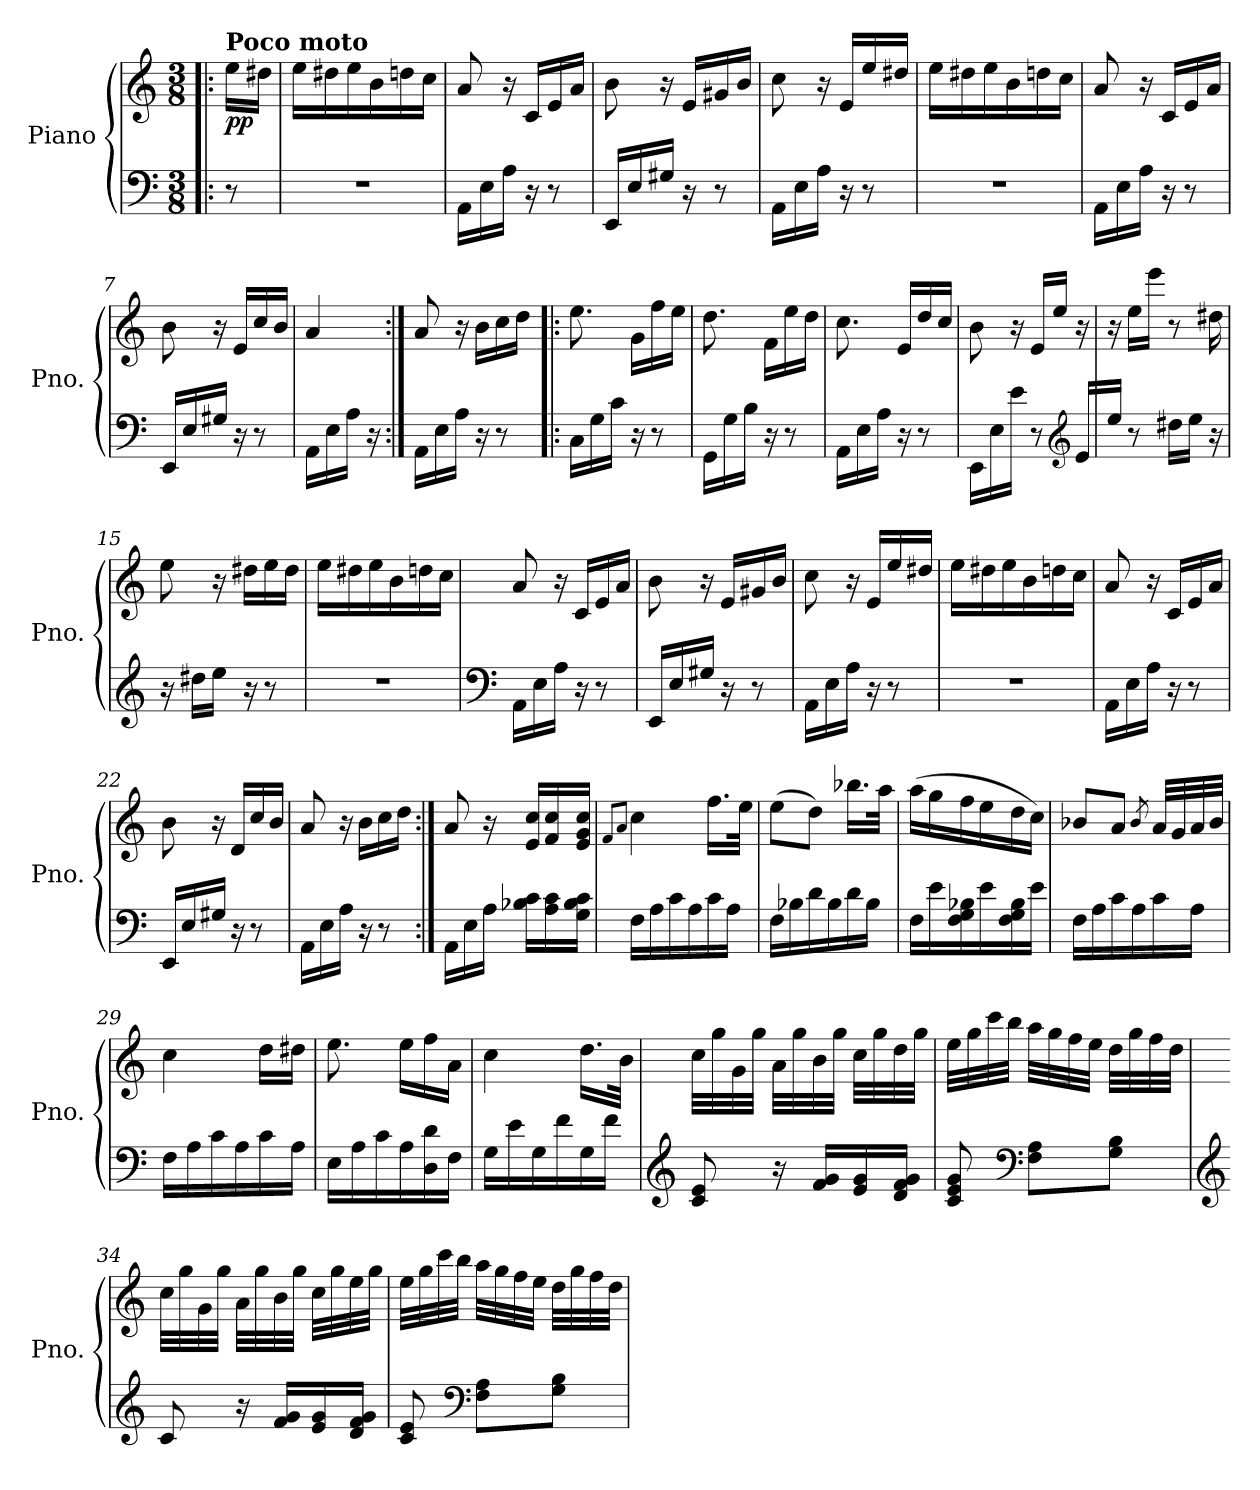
**kern	**kern	**dynam
*part1	*part1	*part1
*staff2	*staff1	*staff1/2
*I"Piano	*	*
*I'Pno.	*	*
*clefF4	*clefG2	*
*k[]	*k[]	*
*M3/8	*M3/8	*
=!|:	=!|:	=!|:
!	!LO:TX:a:B:t=Poco moto	!
!	!	!LO:DY:b
8r	16ee\LL	pp
.	16dd#X\JJ	.
=1	=1	=1
4.r	16ee\LL	.
.	16dd#X\	.
.	16ee\	.
.	16b\	.
.	16ddn\	.
.	16cc\JJ	.
=2	=2	=2
16AA\LL	8a/	.
16E\	.	.
16A\JJ	16r	.
16r	16c/LL	.
8r	16e/	.
.	16a/JJ	.
=3	=3	=3
16EE/LL	8b\	.
16E/	.	.
16G#X/JJ	16r	.
16r	16e/LL	.
8r	16g#X/	.
.	16b/JJ	.
=4	=4	=4
16AA\LL	8cc\	.
16E\	.	.
16A\JJ	16r	.
16r	16e/LL	.
8r	16ee/	.
.	16dd#X/JJ	.
=5	=5	=5
4.r	16ee\LL	.
.	16dd#X\	.
.	16ee\	.
.	16b\	.
.	16ddn\	.
.	16cc\JJ	.
!!LO:LB:g=z
=6	=6	=6
16AA\LL	8a/	.
16E\	.	.
16A\JJ	16r	.
16r	16c/LL	.
8r	16e/	.
.	16a/JJ	.
=7	=7	=7
16EE/LL	8b\	.
16E/	.	.
16G#X/JJ	16r	.
16r	16e/LL	.
8r	16cc/	.
.	16b/JJ	.
=8	=8	=8
16AA\LL	4a/	.
16E\	.	.
16A\JJ	.	.
16r	.	.
=9:|!	=9:|!	=9:|!
16AA\LL	8a/	.
16E\	.	.
16A\JJ	16r	.
16r	16b\LL	.
8r	16cc\	.
.	16dd\JJ	.
=10!|:	=10!|:	=10!|:
16C\LL	8.ee\	.
16G\	.	.
16c\JJ	.	.
16r	16g\LL	.
8r	16ff\	.
.	16ee\JJ	.
=11	=11	=11
16GG\LL	8.dd\	.
16G\	.	.
16B\JJ	.	.
16r	16f\LL	.
8r	16ee\	.
.	16dd\JJ	.
=12	=12	=12
16AA\LL	8.cc\	.
16E\	.	.
16A\JJ	.	.
16r	16e/LL	.
8r	16dd/	.
.	16cc/JJ	.
!!LO:LB:g=z
=13	=13	=13
16EE\LL	8b\	.
16E\	.	.
16e\JJ	16r	.
8r	16e/LL	.
.	16ee/JJ	.
*clefG2	*	*
16e/LL	16r	.
=14	=14	=14
16ee/JJ	16r	.
8r	16ee\LL	.
.	16eee\JJ	.
16dd#X\LL	8r	.
16ee\JJ	.	.
16r	16dd#X\	.
=15	=15	=15
16r	8ee\	.
16dd#X\LL	.	.
16ee\JJ	16r	.
16r	16dd#X\LL	.
8r	16ee\	.
.	16dd#\JJ	.
=16	=16	=16
4.r	16ee\LL	.
.	16dd#X\	.
.	16ee\	.
.	16b\	.
.	16ddn\	.
.	16cc\JJ	.
=17	=17	=17
*clefF4	*	*
16AA\LL	8a/	.
16E\	.	.
16A\JJ	16r	.
16r	16c/LL	.
8r	16e/	.
.	16a/JJ	.
=18	=18	=18
16EE/LL	8b\	.
16E/	.	.
16G#X/JJ	16r	.
16r	16e/LL	.
8r	16g#X/	.
.	16b/JJ	.
!!LO:LB:g=z
=19	=19	=19
16AA\LL	8cc\	.
16E\	.	.
16A\JJ	16r	.
16r	16e/LL	.
8r	16ee/	.
.	16dd#X/JJ	.
=20	=20	=20
4.r	16ee\LL	.
.	16dd#X\	.
.	16ee\	.
.	16b\	.
.	16ddn\	.
.	16cc\JJ	.
=21	=21	=21
16AA\LL	8a/	.
16E\	.	.
16A\JJ	16r	.
16r	16c/LL	.
8r	16e/	.
.	16a/JJ	.
=22	=22	=22
16EE/LL	8b\	.
16E/	.	.
16G#X/JJ	16r	.
16r	16d/LL	.
8r	16cc/	.
.	16b/JJ	.
=23	=23	=23
16AA\LL	8a/	.
16E\	.	.
16A\JJ	16r	.
16r	16b\LL	.
8r	16cc\	.
.	16dd\JJ	.
=24:|!	=24:|!	=24:|!
16AA\LL	8a/	.
16E\	.	.
16A\JJ	16r	.
16B-X\ 16c\LL	16e/ 16cc/LL	.
16A\ 16c\	16f/ 16cc/	.
16G\ 16B-\ 16c\JJ	16e/ 16g/ 16cc/JJ	.
!!LO:LB:g=z
=25	=25	=25
.	8qf/L	.
.	8qa/J	.
16F\LL	4cc\	.
16A\	.	.
16c\	.	.
16A\	.	.
16c\	16.ff\LL	.
16A\JJ	.	.
.	32ee\JJk	.
=26	=26	=26
16F\LL	(8ee\L	.
16B-X\	.	.
16d\	8dd\J)	.
16B-\	.	.
16d\	16.bb-X\LL	.
16B-\JJ	.	.
.	32aa\JJk	.
=27	=27	=27
16F\LL	(16aa\LL	.
16e\	16gg\	.
16F\ 16G\ 16B-X\	16ff\	.
16e\	16ee\	.
16F\ 16G\ 16B-\	16dd\	.
16e\JJ	16cc\JJ)	.
=28	=28	=28
16F\LL	8b-X/L	.
16A\	.	.
16c\	8a/J	.
16A\	.	.
.	8qb-/	.
16c\	32a/LLL	.
.	32g/	.
16A\JJ	32a/	.
.	32b-/JJJ	.
=29	=29	=29
16F\LL	4cc\	.
16A\	.	.
16c\	.	.
16A\	.	.
16c\	16dd\LL	.
16A\JJ	16dd#X\JJ	.
=30	=30	=30
16E\LL	8.ee\	.
16A\	.	.
16c\	.	.
16A\	16ee\LL	.
16D\ 16d\	16ff\	.
16F\JJ	16a\JJ	.
!!LO:PB:g=z
=31	=31	=31
16G\LL	4cc\	.
16e\	.	.
16G\	.	.
16f\	.	.
16G\	16.dd\LL	.
16f\JJ	.	.
.	32b\JJk	.
=32	=32	=32
*clefG2	*	*
8c/ 8e/	32cc\LLL	.
.	32gg\	.
.	32g\	.
.	32gg\JJJ	.
16r	32a\LLL	.
.	32gg\	.
16f/ 16g/LL	32b\	.
.	32gg\JJJ	.
16e/ 16g/	32cc\LLL	.
.	32gg\	.
16d/ 16f/ 16g/JJ	32dd\	.
.	32gg\JJJ	.
=33	=33	=33
8c/ 8e/ 8g/	32ee\LLL	.
.	32gg\	.
.	32ccc\	.
.	32bb\JJJ	.
*clefF4	*	*
8F\ 8A\L	32aa\LLL	.
.	32gg\	.
.	32ff\	.
.	32ee\JJJ	.
8G\ 8B\J	32dd\LLL	.
.	32gg\	.
.	32ff\	.
.	32dd\JJJ	.
=34	=34	=34
*clefG2	*	*
8c/	32cc\LLL	.
.	32gg\	.
.	32g\	.
.	32gg\JJJ	.
16r	32a\LLL	.
.	32gg\	.
16f/ 16g/LL	32b\	.
.	32gg\JJJ	.
16e/ 16g/	32cc\LLL	.
.	32gg\	.
16d/ 16f/ 16g/JJ	32ee\	.
.	32gg\JJJ	.
!!LO:LB:g=z
=35	=35	=35
8c/ 8e/	32ee\LLL	.
.	32gg\	.
.	32ccc\	.
.	32bb\JJJ	.
*clefF4	*	*
8F\ 8A\L	32aa\LLL	.
.	32gg\	.
.	32ff\	.
.	32ee\JJJ	.
8G\ 8B\J	32dd\LLL	.
.	32gg\	.
.	32ff\	.
.	32dd\JJJ	.
=	=	=
*-	*-	*-
